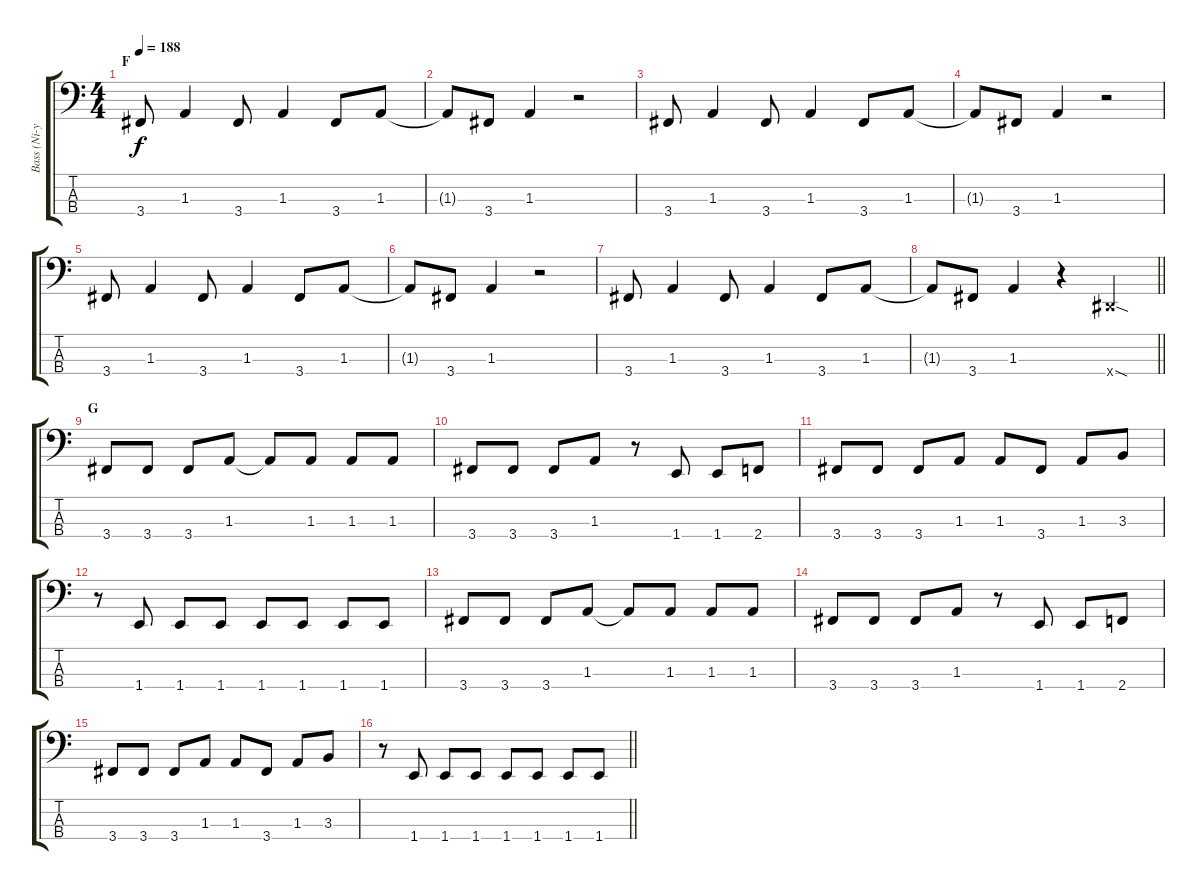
\track ("Bass (Ni-ya)" "Bass (Ni-y") {instrument electricbasspick}
\staff {score tabs}
\tuning (Gb2 Db2 Ab1 Eb1) {hide}
\ts (4 4)
\section ("" "F")
\tempo 188
\clef f4
\ks c
3.4.8{dy f} 1.3.4 3.4.8 1.3.4 3.4.8 1.3.8 |
1.3{t}.8 3.4.8 1.3.4 r.2 |
3.4.8 1.3.4 3.4.8 1.3.4 3.4.8 1.3.8 |
1.3{t}.8 3.4.8 1.3.4 r.2 |
3.4.8 1.3.4 3.4.8 1.3.4 3.4.8 1.3.8 |
1.3{t}.8 3.4.8 1.3.4 r.2 |
3.4.8 1.3.4 3.4.8 1.3.4 3.4.8 1.3.8 |
\barLineRight lightlight
1.3{t}.8 3.4.8 1.3.4 r.4 0.4{sod x}.4 |
\section ("" "G")
3.4.8 3.4.8 3.4.8 1.3.8 1.3{t}.8 1.3.8 1.3.8 1.3.8 |
3.4.8 3.4.8 3.4.8 1.3.8 r.8 1.4.8 1.4.8 2.4.8 |
3.4.8 3.4.8 3.4.8 1.3.8 1.3.8 3.4.8 1.3.8 3.3.8 |
r.8 1.4.8 1.4.8 1.4.8 1.4.8 1.4.8 1.4.8 1.4.8 |
3.4.8 3.4.8 3.4.8 1.3.8 1.3{t}.8 1.3.8 1.3.8 1.3.8 |
3.4.8 3.4.8 3.4.8 1.3.8 r.8 1.4.8 1.4.8 2.4.8 |
3.4.8 3.4.8 3.4.8 1.3.8 1.3.8 3.4.8 1.3.8 3.3.8 |
\barLineRight lightlight
r.8 1.4.8 1.4.8 1.4.8 1.4.8 1.4.8 1.4.8 1.4.8
